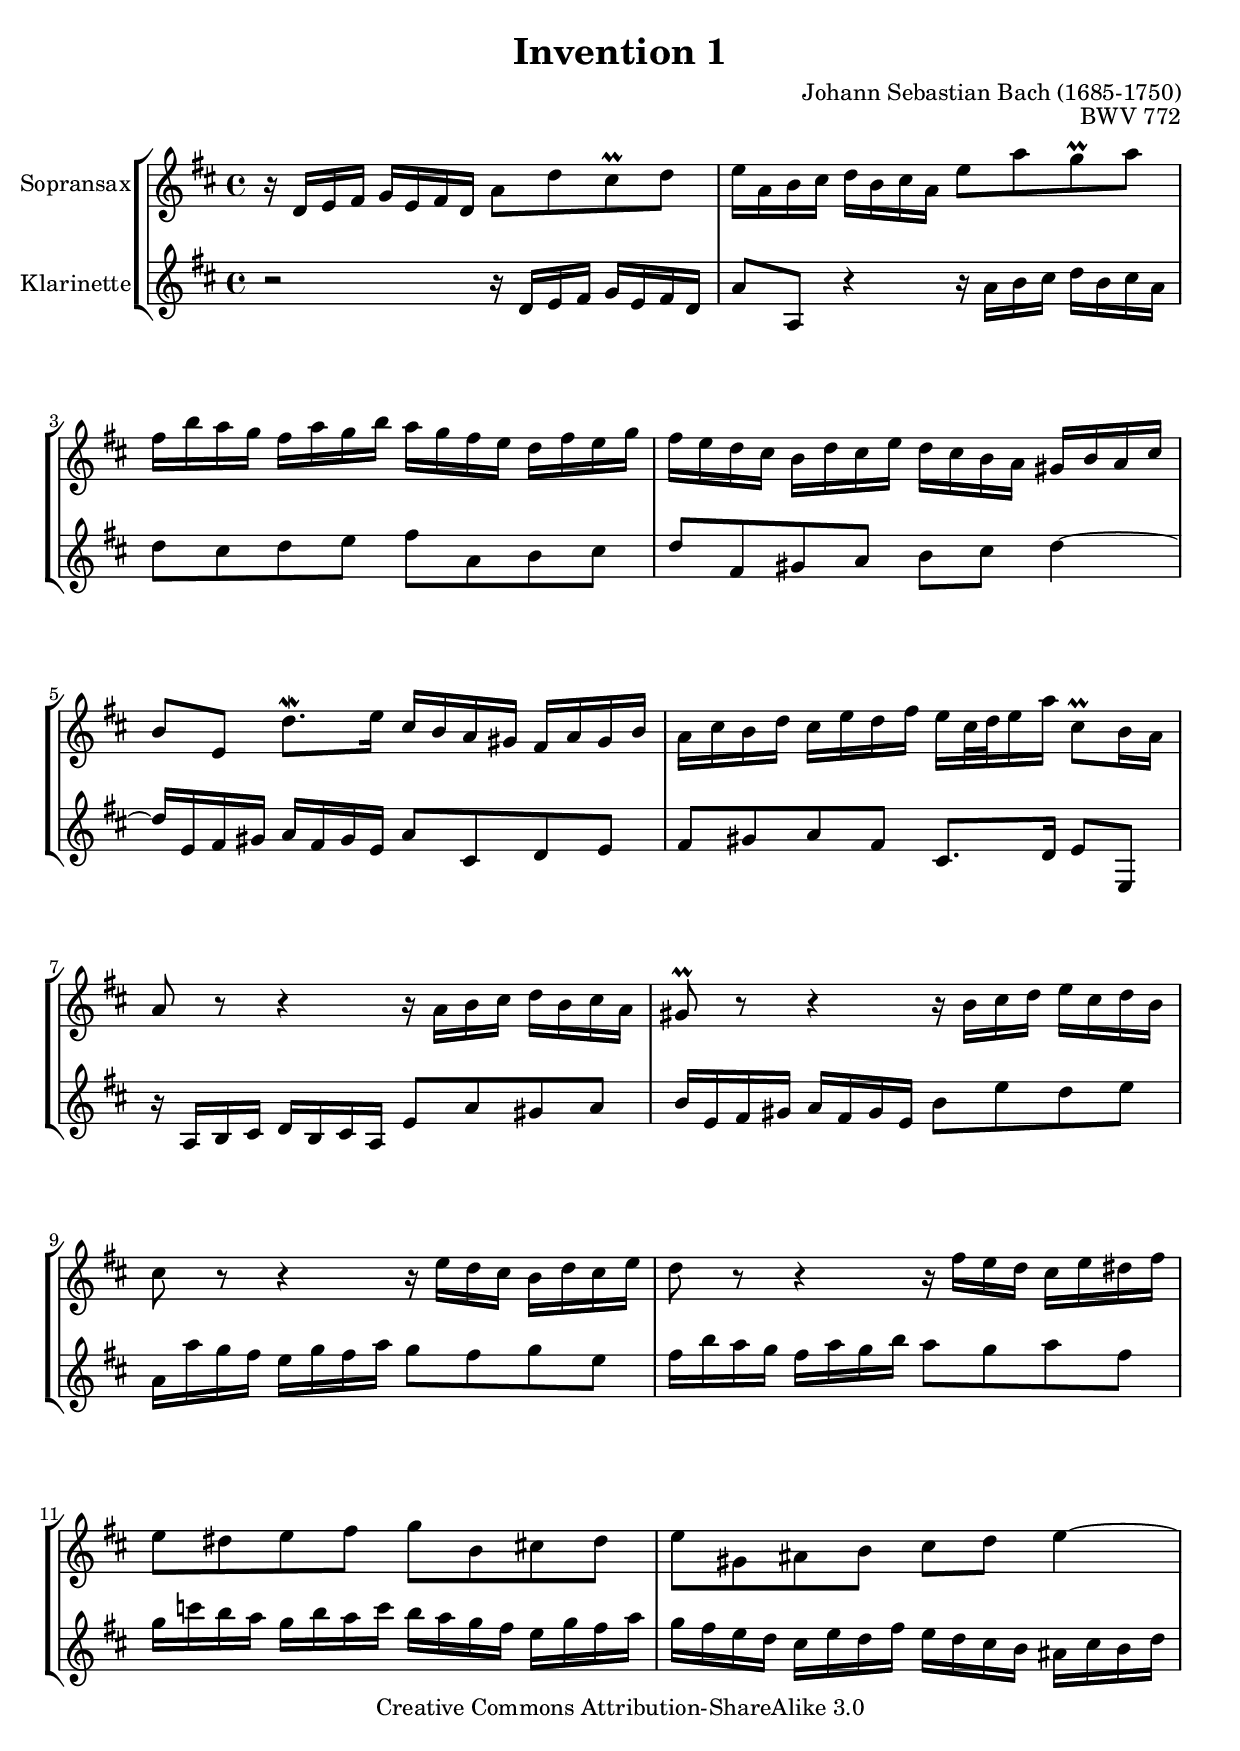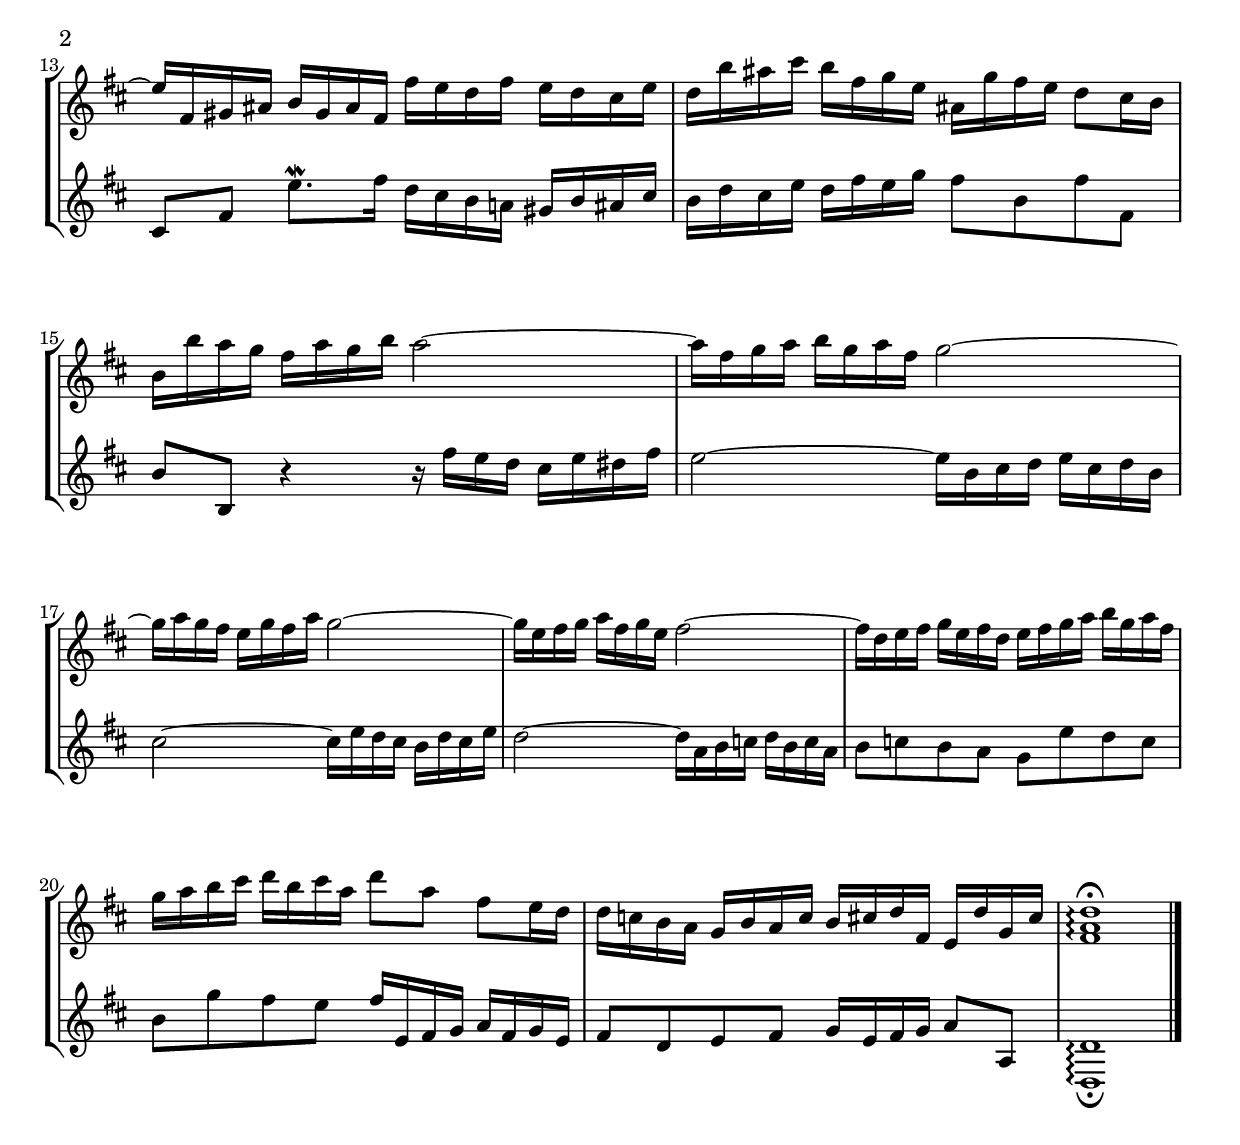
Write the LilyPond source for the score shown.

\paper {
  max-systems-per-page = 6
  page-count = 2
}
\header{
   composer          = "Johann Sebastian Bach (1685-1750)"
   title             = "Invention 1"
   opus              = "BWV 772"
   
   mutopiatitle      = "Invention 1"
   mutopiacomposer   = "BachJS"
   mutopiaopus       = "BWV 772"
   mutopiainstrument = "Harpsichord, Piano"
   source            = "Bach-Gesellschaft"
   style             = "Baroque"
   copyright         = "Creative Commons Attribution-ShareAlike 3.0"
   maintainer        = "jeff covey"
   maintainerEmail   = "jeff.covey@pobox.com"
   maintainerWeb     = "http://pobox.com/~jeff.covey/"
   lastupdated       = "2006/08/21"
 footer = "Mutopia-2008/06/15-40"
% tagline = \markup { \override #'(box-padding . 1.0) \override #'(baseline-skip . 2.7) \box \center-column { \small \line { Sheet music from \with-url #"http://www.MutopiaProject.org" \line { \teeny www. \hspace #-1.0 MutopiaProject \hspace #-1.0 \teeny .org \hspace #0.5 } • \hspace #0.5 \italic Free to download, with the \italic freedom to distribute, modify and perform. } \line { \small \line { Typeset using \with-url #"http://www.LilyPond.org" \line { \teeny www. \hspace #-1.0 LilyPond \hspace #-1.0 \teeny .org } by \maintainer \hspace #-1.0 . \hspace #0.5 Copyright © 2008. \hspace #0.5 Reference: \footer } } \line { \teeny \line { Licensed under the Creative Commons Attribution-ShareAlike 3.0 (Unported) License, for details see: \hspace #-0.5 \with-url #"http://creativecommons.org/licenses/by-sa/3.0" http://creativecommons.org/licenses/by-sa/3.0 } } } }
}

\version "2.18.0"

voiceconsts = {
 \key c \major
 \time 4/4
 \clef "treble"
% \numericTimeSignature
% \compressFullBarRests
% \tempo  4=60
}

voiceone =
\relative c'' {
  \voiceconsts
   r16  c[ d e]   f[ d e c]  g'8[ c b^\prall c]              | % 1
   d16[ g, a b]  c[ a b g]  d'8[ g f^\prall g]               | % 2
   e16[ a g f]  e[ g f a]  g[ f e d]  c[ e d f]              | % 3
   e[ d c b]  a[ c b d]  c[ b a g]  fis[ a g b]              | % 4
   a8[ d,]  c'8.[^\mordent d16]  b[ a g fis]  e[ g fis a]    | % 5
   g[ b a c]  b[ d c e]  d[ b32 c d16 g]  b,8[^\prall a16 g] | % 6
   g8 r r4 r16  g[ a b]  c[ a b g]                           | % 7
   fis8^\prall r r4 r16  a[ b c]  d[ b c a]                  | % 8
   b8          r r4 r16  d[ c b]  a[ c b d]                  | % 9
   c8          r r4 r16  e[ d c]  b[ d cis e]                | % 10
   d8[ cis d e]  f[ a, b! cis]                               | % 11
   d[ fis, gis a]  b[ c] d4 ~                                | % 12
   d16[ e, fis gis]  a[ fis gis e]  e'[ d c e]  d[ c b d]    | % 13
   c[ a' gis b]  a[ e f d]  gis,[ f' e d]  c8[ b16 a]        | % 14
   a16[ a' g f]  e[ g f a] g2 ~                              | % 15
   g16[ e f g]   a[ f g e] f2 ~                              | % 16
   f16[ g f e]   d[ f e g] f2 ~                              | % 17
   f16[ d e f]   g[ e f d] e2 ~                              | % 18
   e16[ c d e]  f[ d e c]  d[ e f g]  a[ f g e]              | % 19
   f[   g a b]  c[ a b g]  c8[ g]  e[ d16 c]                 | % 20
   c[ bes a g]  f[ a g bes]  a[ b c e,]  d[ c' f, b]         | % 21
   <c g e>1^\fermata\arpeggio                                | % 22
   \bar "|."
  
}

voicetwo =
\relative c' {
   \voiceconsts
   \clef "treble"

   r2 r16 c[ d e]  f[ d e c]                      | % 1
   g'8[ g,] r4 r16  g'[ a b]  c[ a b g]                      | % 2
   c8[ b c d]  e[ g, a b]                                    | % 3
   c[ e, fis g]  a[ b] c4 ~                                  | % 4
   c16[ d, e fis]  g[ e fis d]  g8[ b, c d]                  | % 5
   e[ fis g e]  b8.[ c16]  d8[ d,]                           | % 6
   r16  g[ a b]  c[ a b g]  d'8[ g fis g]                    | % 7
   a16[ d, e fis]  g[ e fis d]  a'8[ d c d]                  | % 8
   g,16[ g' f e]  d[ f e g]  f8[ e f d]       | % 9
   e16[ a g f]  e[ g f a]  g8[ f g e]                        | % 10
   f16[ bes a g]  f[ a g bes]  a[ g f e]  d[ f e g]          | % 11
   f[ e d c]  b[ d c e]  d[ c b a]  gis[ b a c]              | % 12

   b,8[ e]  d'8.[^\mordent e16]  c[ b a g!]  fis[ a gis b]   | % 13
   a[ c b d]  c[ e d f]  e8[ a, e' e,]                       | % 14
   a8[ a,] r4 r16  e''16[ d c]  b[ d cis e]                  | % 15
   d2 ~  d16[ a b c]    d[ b c a]                            | % 16
   b2 ~  b16[ d c b]    a[ c b d]                            | % 17
   c2 ~  c16[ g a bes]  c[ a bes g]                          | % 18
   a8[ bes a g]  f[ d' c bes]                                | % 19
   a[ f' e d]    e16[ d, e f]  g[ e f d]                     | % 20
   e8[ c d e]  f16[ d e f]  g8[ g,]                          | % 21
   <c c,>1\arpeggio_\fermata                                 | % 22
   \bar "|."
}

music = \new StaffGroup <<
  \new Staff {
    	\set Staff.midiInstrument = "bassoon"
	\set Staff.instrumentName = #"Sopransax"
	\transpose bes c { \voiceone }
      }

      \new Staff {
    	\set Staff.midiInstrument = "bassoon"
	\set Staff.instrumentName = #"Klarinette"
	\transpose bes c' { \voicetwo }
      }
>>

\score {
  \music
   \layout { }
   
  \midi {
    \tempo 4 = 80
    }
}
